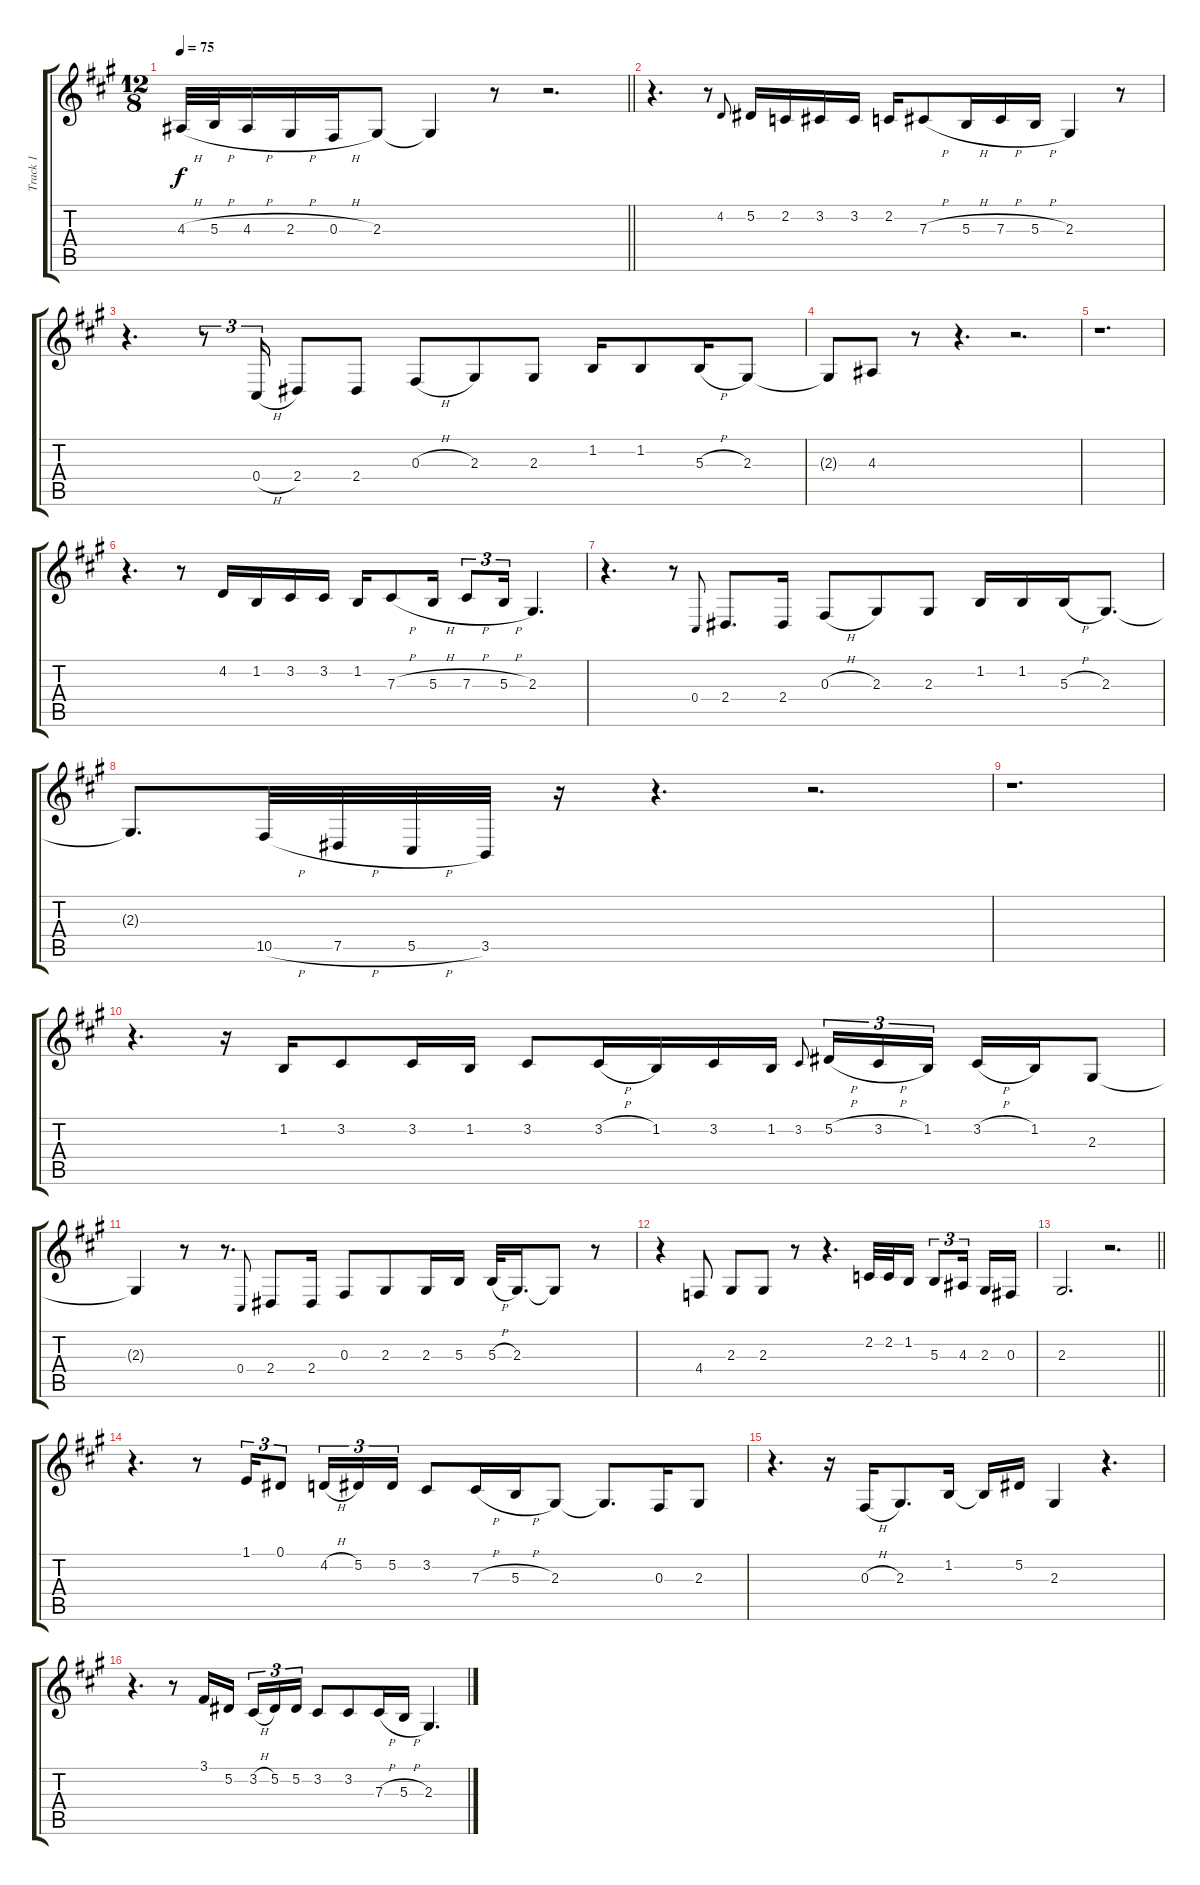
\track ("Track 1" "Track 1") {instrument tenorsax}
\staff {score tabs}
\tuning (Eb4 Bb3 Gb3 Db3 Ab2 Eb2) {hide}
\ts (12 8)
\tempo 75
\clef g2
\barLineRight lightlight
\ks a
4.3{h}.32{dy f} 5.3{h}.32 4.3{h}.16 2.3{h}.16 0.3{h}.16 2.3.8 2.3{t}.4 r.8 r.2{d} |
r.4{d} r.8 4.2.8{gr onbeat} 5.2.16 2.2.16 3.2.16 3.2.16 2.2.16 7.3{h}.8 5.3{h}.16 7.3{h}.16 5.3{h}.16 2.3.4 r.8 |
r.4{d} r.8{tu (3 2)} 0.4{h}.16{tu (3 2)} 2.4.8 2.4.8 0.3{h}.8 2.3.8 2.3.8 1.2.16 1.2.8 5.3{h}.16 2.3.8 |
2.3{t}.8 4.3.8 r.8 r.4{d} r.2{d} |
r.1{d} |
r.4{d} r.8 4.2.16 1.2.16 3.2.16 3.2.16 1.2.16 7.3{h}.8 5.3{h}.16 7.3{h}.8{tu (3 2)} 5.3{h}.16{tu (3 2)} 2.3.4{d} |
r.4{d} r.8 0.4.8{gr onbeat} 2.4.8{d} 2.4.16 0.3{h}.8 2.3.8 2.3.8 1.2.16 1.2.16 5.3{h}.16 2.3.8{d} |
2.3{t}.8{d} 10.5{h}.32 7.5{h}.32 5.5{h}.32 3.5.32 r.16 r.4{d} r.2{d} |
r.1{d} |
r.4{d} r.16 1.2.16 3.2.8 3.2.16 1.2.16 3.2.8 3.2{h}.16 1.2.16 3.2.16 1.2.16 3.2.8{gr onbeat} 5.2{h}.16{tu (3 2)} 3.2{h}.16{tu (3 2)} 1.2.16{tu (3 2) beam splitsecondary} 3.2{h}.16 1.2.16 2.3.8 |
2.3{t}.4 r.8 r.8{d} 0.4.8{gr onbeat} 2.4.8 2.4.16 0.3.8 2.3.8 2.3.16 5.3.16 5.3{h}.32 2.3.16{d} 2.3{t}.8 r.8 |
r.4 4.4.8 2.3.8 2.3.8 r.8 r.4{d} 2.2.32 2.2.32 1.2.16 5.3.8{tu (3 2)} 4.3.16{tu (3 2) beam splitsecondary} 2.3.16 0.3.16 |
\barLineRight lightlight
2.3.2{d} r.2{d} |
r.4{d} r.8 1.1.16{tu (3 2)} 0.1.8{tu (3 2)} 4.2{h}.16{tu (3 2)} 5.2.16{tu (3 2)} 5.2.16{tu (3 2)} 3.2.8 7.3{h}.16 5.3{h}.16 2.3.8 2.3{t}.8{d} 0.3.16 2.3.8 |
r.4{d} r.16 0.3{h}.16 2.3.8{d} 1.2.16 1.2{t}.16 5.2.16 2.3.4 r.4{d} |
r.4{d} r.8 3.1.16 5.2.16{beam splitsecondary} 3.2{h}.16{tu (3 2)} 5.2.16{tu (3 2)} 5.2.16{tu (3 2)} 3.2.8 3.2.8 7.3{h}.16 5.3{h}.16 2.3.4{d}
